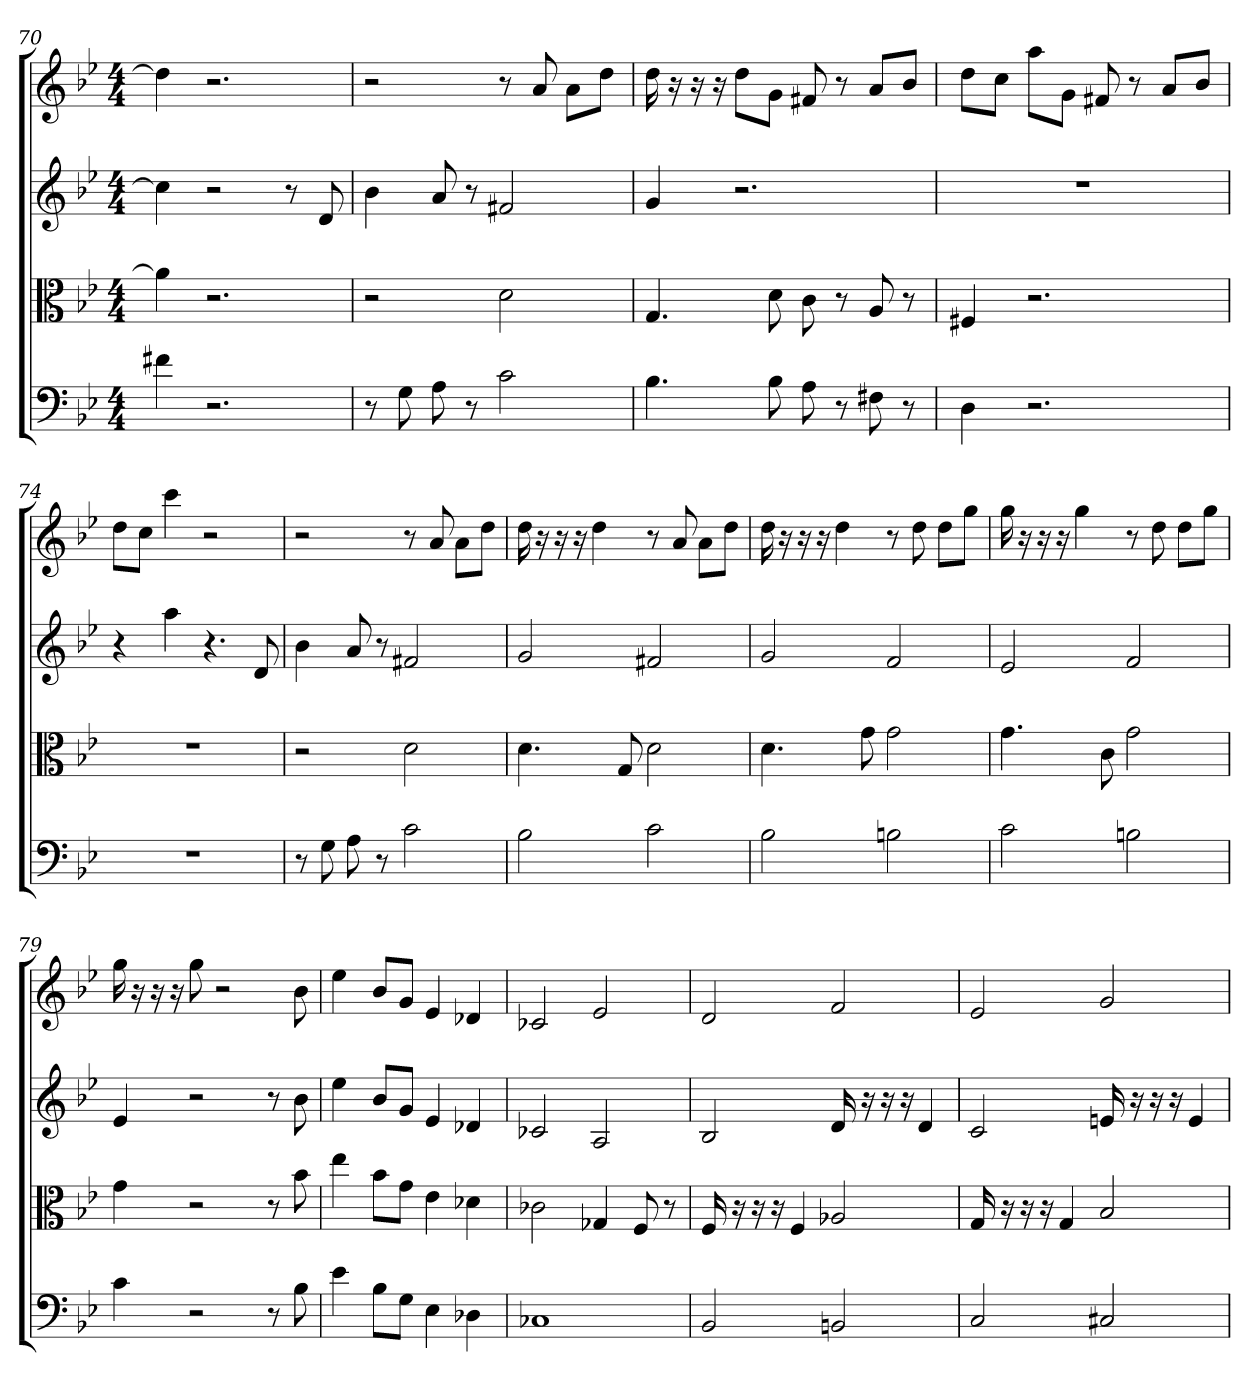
**kern	**kern	**kern	**kern
*part4	*part3	*part2	*part1
*staff4	*staff3	*staff2	*staff1
*clefF4	*clefC3	*clefG2	*clefG2
*k[b-e-]	*k[b-e-]	*k[b-e-]	*k[b-e-]
*g:	*g:	*g:	*g:
*M4/4	*M4/4	*M4/4	*M4/4
=70	=70	=70	=70
4f#X	4a]	4cc]	4dd]
2.r	2.r	2r	2.r
.	.	8r	.
.	.	8d	.
=71	=71	=71	=71
8r	2r	4b-	2r
8G	.	.	.
8A	.	8a	.
8r	.	8r	.
2c	2d	2f#X	8r
.	.	.	8a
.	.	.	8a\L
.	.	.	8dd\J
=72	=72	=72	=72
4.B-	4.G	4g	16dd
.	.	.	16r
.	.	.	16r
.	.	.	16r
.	.	2.r	8dd\L
8B-	8d	.	8g\J
8A	8c	.	8f#X
8r	8r	.	8r
8F#X	8A	.	8a/L
8r	8r	.	8b-/J
=73	=73	=73	=73
4D	4F#X	1r	8dd\L
.	.	.	8cc\J
2.r	2.r	.	8aa\L
.	.	.	8g\J
.	.	.	8f#X
.	.	.	8r
.	.	.	8a/L
.	.	.	8b-/J
=74	=74	=74	=74
1r	1r	4r	8dd\L
.	.	.	8cc\J
.	.	4aa	4ccc
.	.	4.r	2r
.	.	8d	.
=75	=75	=75	=75
8r	2r	4b-	2r
8G	.	.	.
8A	.	8a	.
8r	.	8r	.
2c	2d	2f#X	8r
.	.	.	8a
.	.	.	8a\L
.	.	.	8dd\J
=76	=76	=76	=76
2B-	4.d	2g	16dd
.	.	.	16r
.	.	.	16r
.	.	.	16r
.	.	.	4dd
.	8G	.	.
2c	2d	2f#X	8r
.	.	.	8a
.	.	.	8a\L
.	.	.	8dd\J
=77	=77	=77	=77
2B-	4.d	2g	16dd
.	.	.	16r
.	.	.	16r
.	.	.	16r
.	.	.	4dd
.	8g	.	.
2Bn	2g	2f	8r
.	.	.	8dd
.	.	.	8dd\L
.	.	.	8gg\J
=78	=78	=78	=78
2c	4.g	2e-	16gg
.	.	.	16r
.	.	.	16r
.	.	.	16r
.	.	.	4gg
.	8c	.	.
2Bn	2g	2f	8r
.	.	.	8dd
.	.	.	8dd\L
.	.	.	8gg\J
=79	=79	=79	=79
4c	4g	4e-	16gg
.	.	.	16r
.	.	.	16r
.	.	.	16r
2r	2r	2r	8gg
.	.	.	2r
8r	8r	8r	.
8B-	8b-	8b-	8b-
=80	=80	=80	=80
4e-	4ee-	4ee-	4ee-
8B-\L	8b-\L	8b-/L	8b-/L
8G\J	8g\J	8g/J	8g/J
4E-	4e-	4e-	4e-
4D-X	4d-X	4d-X	4d-X
=81	=81	=81	=81
1C-X	2c-X	2c-X	2c-X
.	4G-X	2A	2e-
.	8F	.	.
.	8r	.	.
=82	=82	=82	=82
2BB-	16F	2B-	2d
.	16r	.	.
.	16r	.	.
.	16r	.	.
.	4F	.	.
2BBn	2A-X	16d	2f
.	.	16r	.
.	.	16r	.
.	.	16r	.
.	.	4d	.
=83	=83	=83	=83
2C	16G	2c	2e-
.	16r	.	.
.	16r	.	.
.	16r	.	.
.	4G	.	.
2C#X	2B-	16en	2g
.	.	16r	.
.	.	16r	.
.	.	16r	.
.	.	4e	.
=	=	=	=
*-	*-	*-	*-
